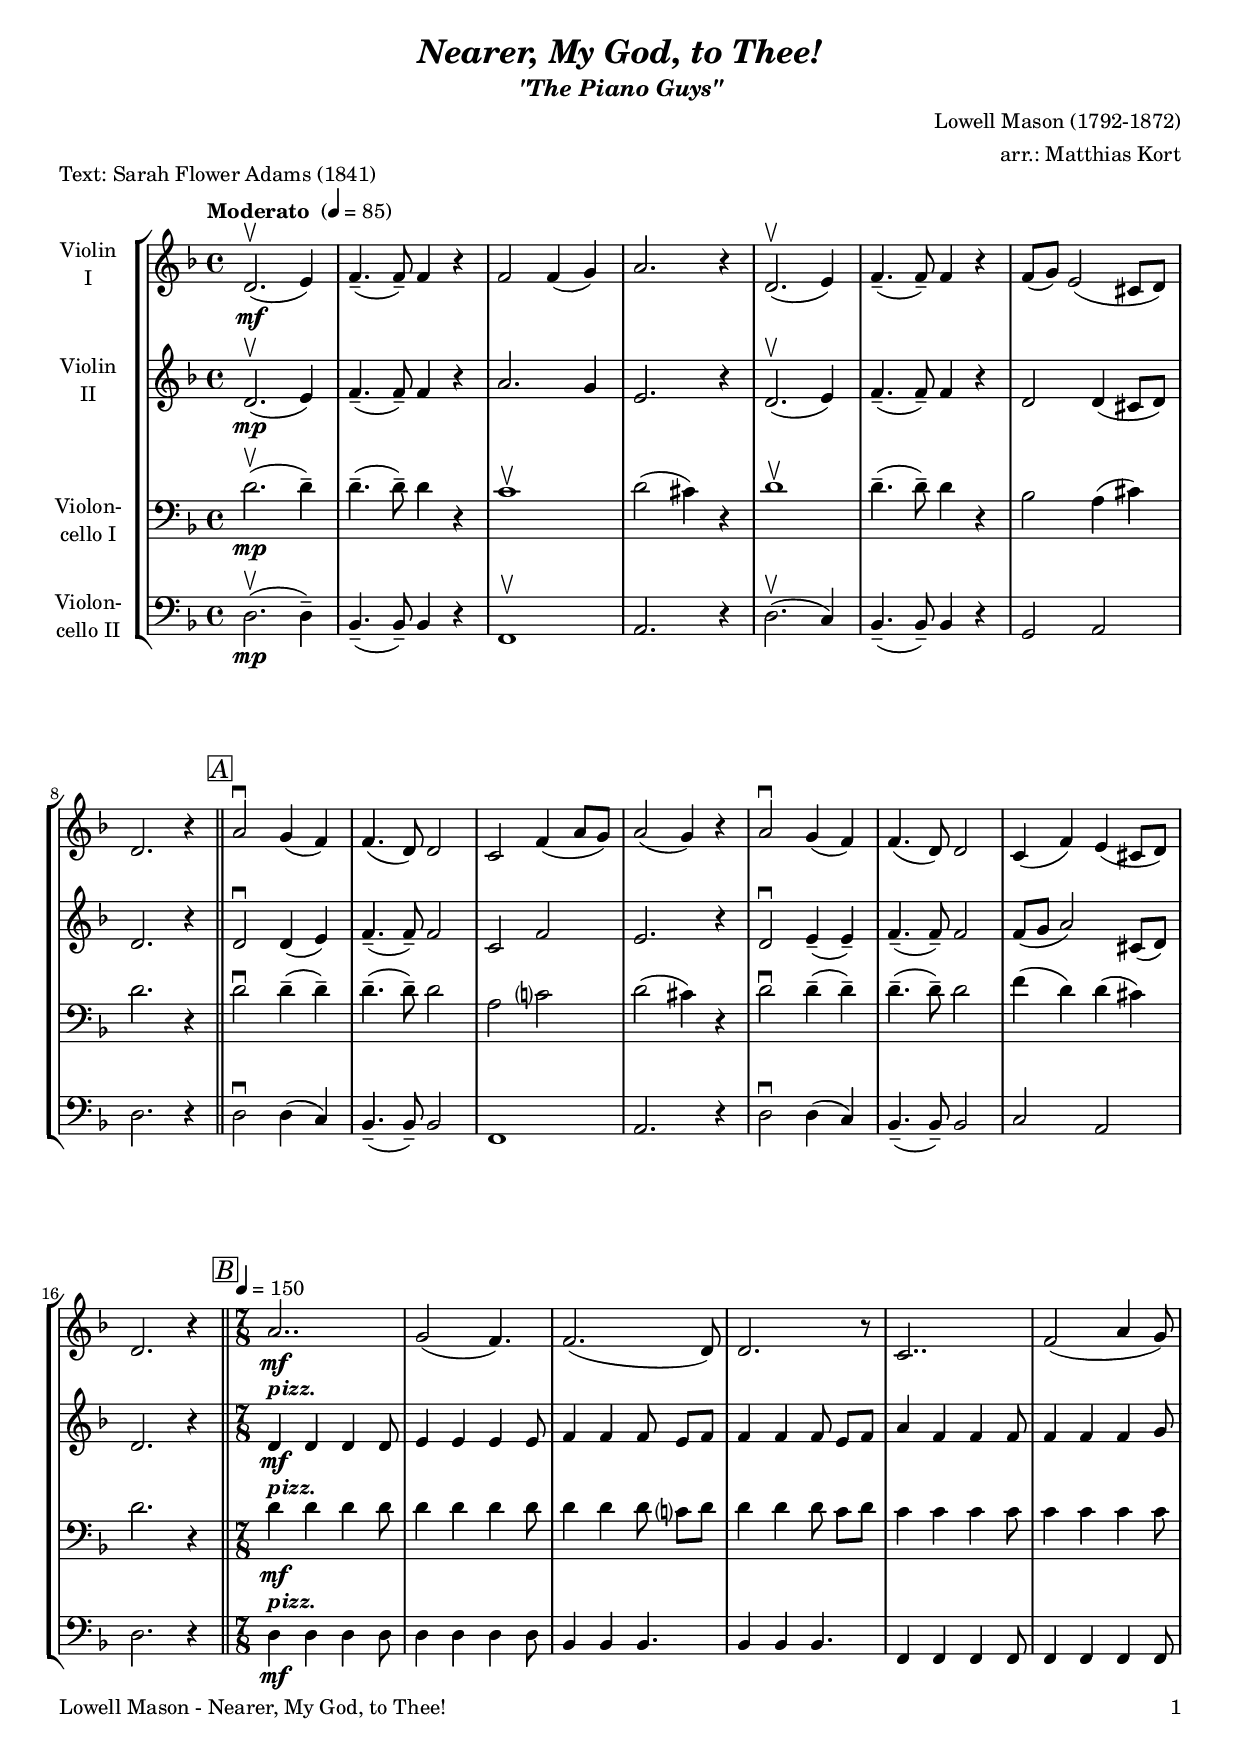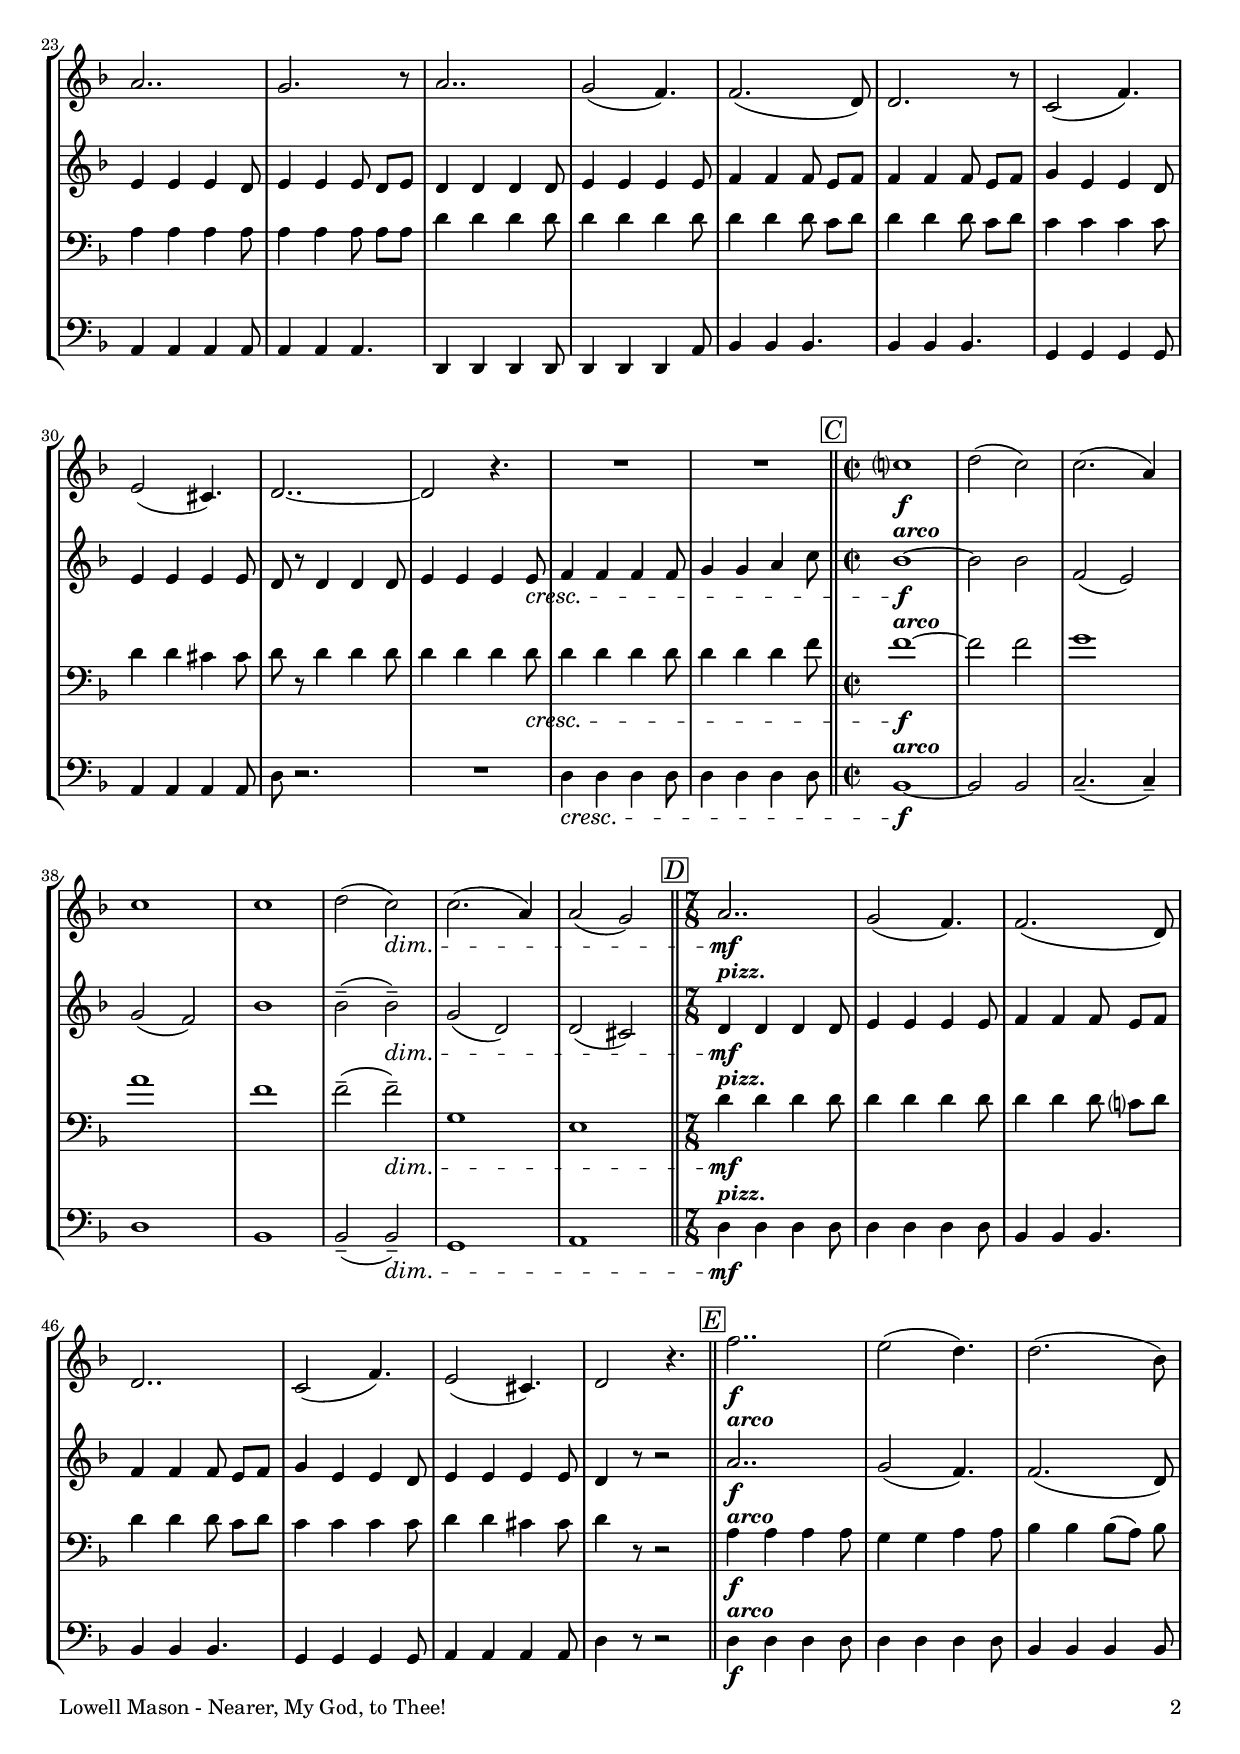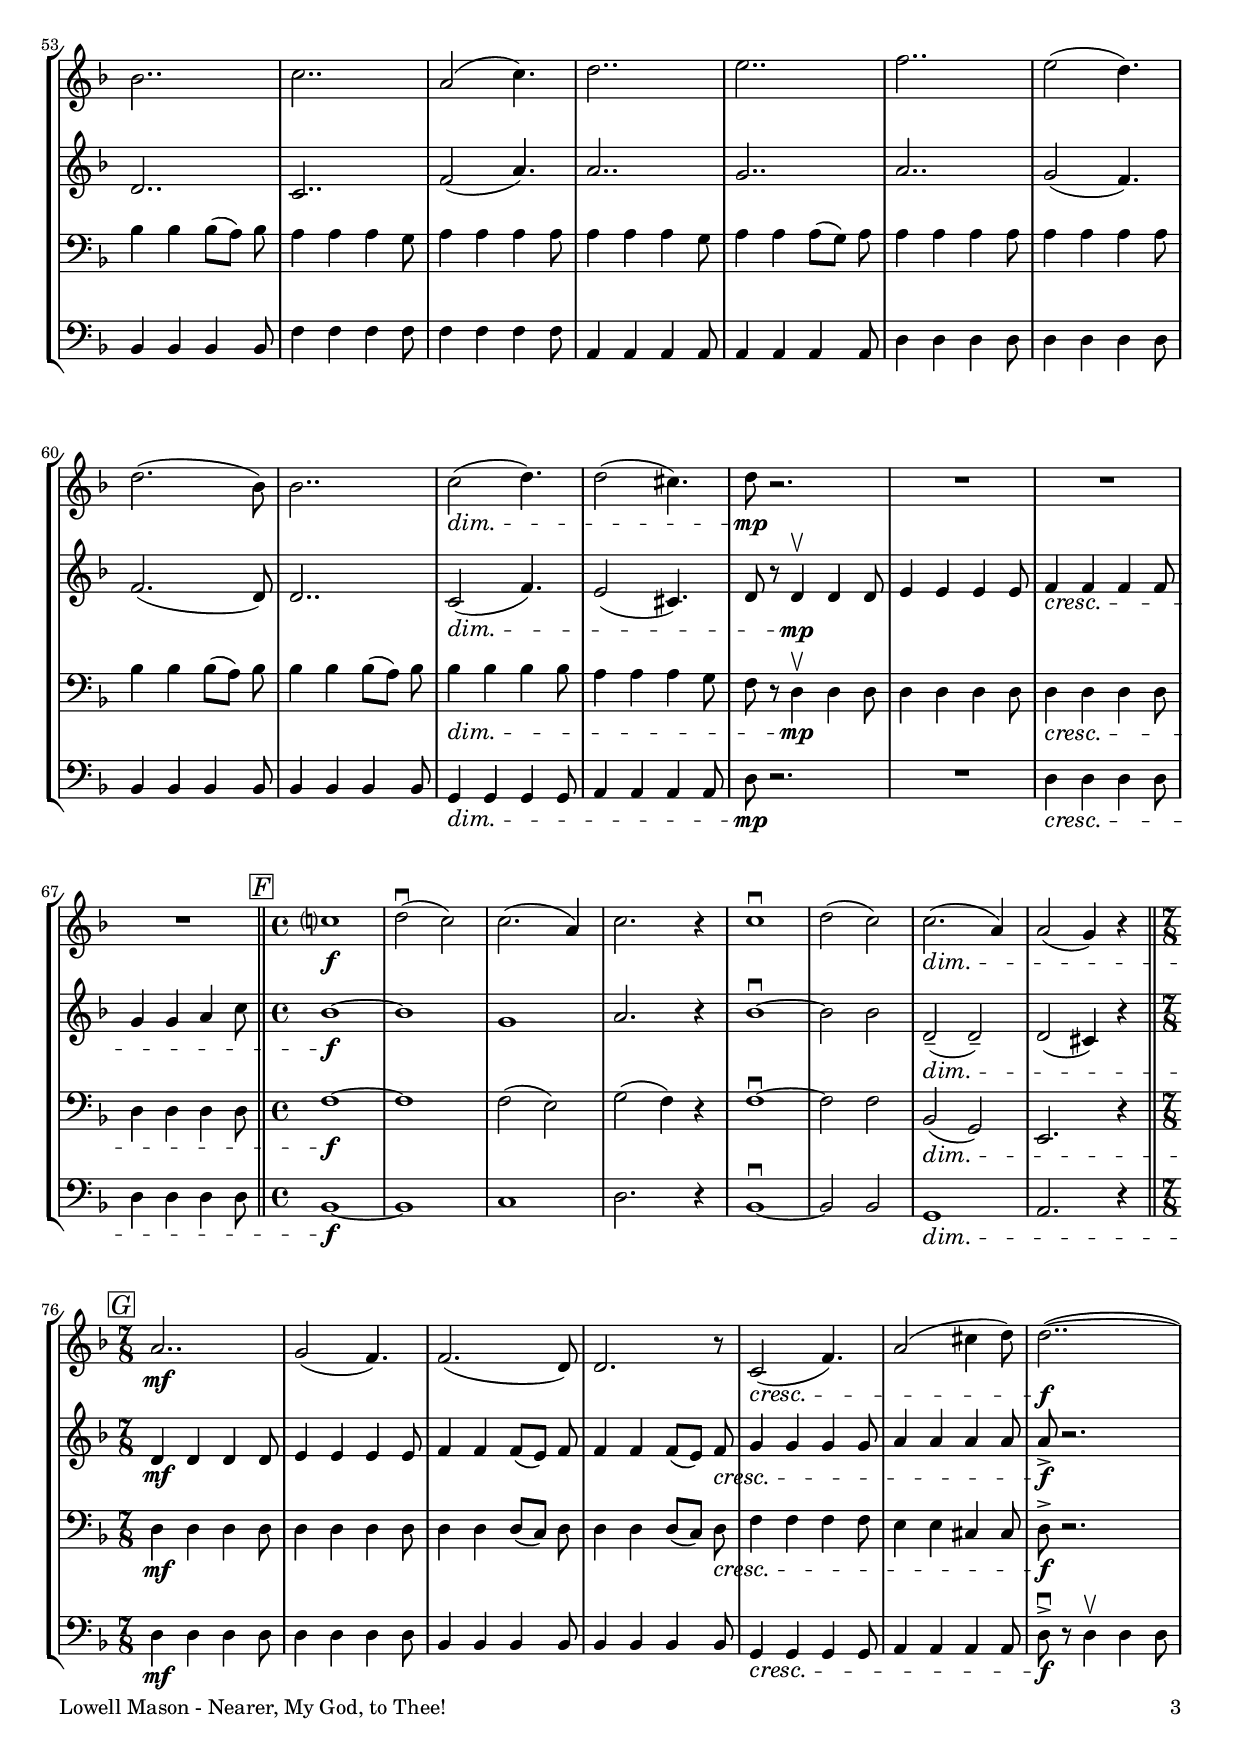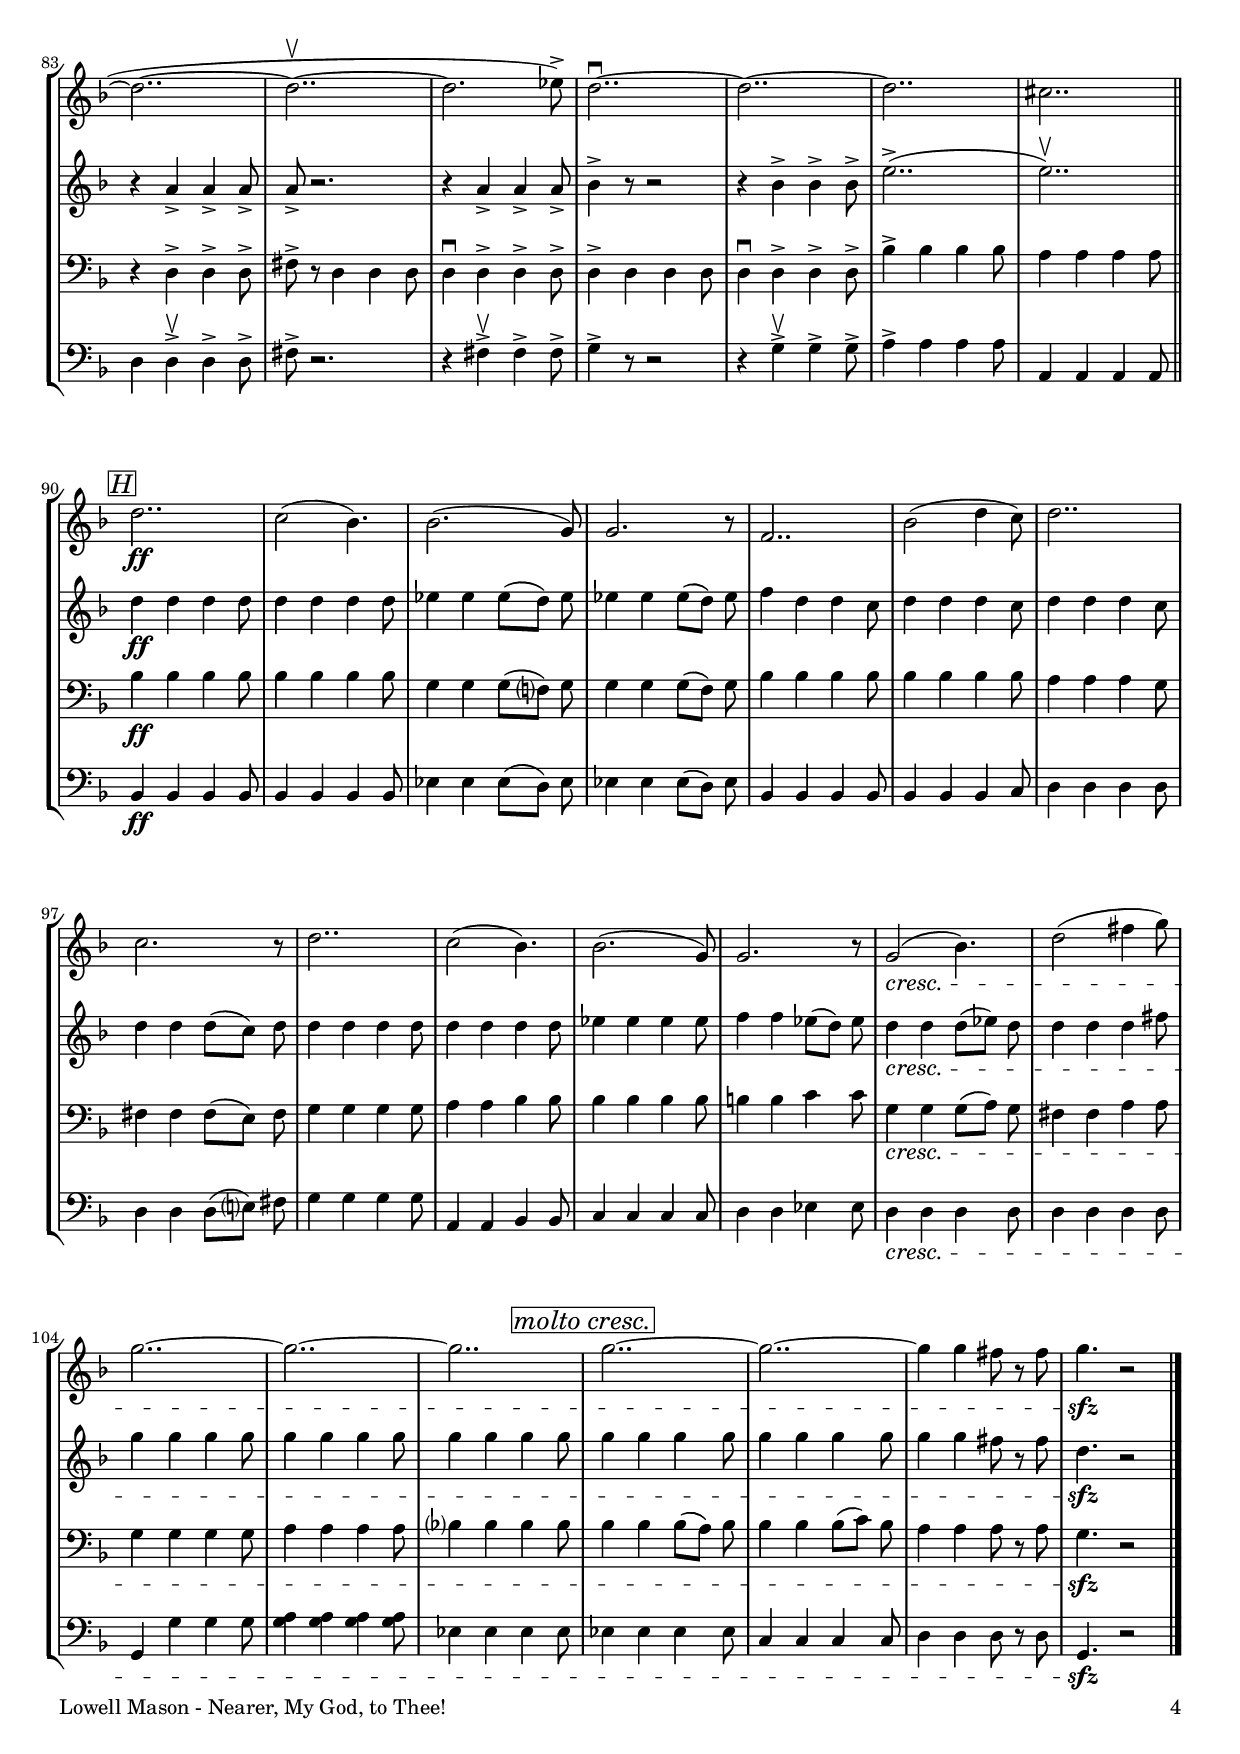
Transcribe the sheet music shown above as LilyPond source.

\version "2.20.2"
\include "deutsch.ly"

#(set-global-staff-size 18)

\header {
  title     = \markup \bold \italic "Nearer, My God, to Thee!"
  subtitle  = \markup \italic "\"The Piano Guys\""
  composer  = "Lowell Mason (1792-1872)"
  arranger  = "arr.: Matthias Kort"
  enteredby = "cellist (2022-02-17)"
  piece     = "Text: Sarah Flower Adams (1841)"
}

voiceconsts = {
  \key b \major
  \time 4/4
  \clef "treble"
%  \numericTimeSignature
  \compressEmptyMeasures
  % Set default beaming for all staves
  \set Timing.beamExceptions = #'()
  \set Timing.baseMoment     = #(ly:make-moment 3 4)
  \set Timing.beatStructure  = #'(1)
  \tempo "Moderato " 4=85
}

mivl = "violin"
mipz = "pizzicato strings"
miba = "cello"

boxa = { \bar "||" \mark \markup \box \italic "A" }
boxb = { \bar "||" \mark \markup \box \italic "B"
	 \tempo 4=150 \time 7/8
         % Set default beaming for all staves
	 \set Timing.beamExceptions = #'()
	 \set Timing.baseMoment     = #(ly:make-moment 1 8)
	 \set Timing.beatStructure  = #'(2 2 1 2)
       }
boxc = { \bar "||" \mark \markup \box \italic "C" \time 2/2 }
boxd = { \bar "||" \mark \markup \box \italic "D" \time 7/8
         % Set default beaming for all staves
	 \set Timing.beamExceptions = #'()
	 \set Timing.baseMoment     = #(ly:make-moment 1 8)
	 \set Timing.beatStructure  = #'(2 2 1 2)
       }
boxe = { \bar "||" \mark \markup \box \italic "E"
         % Set default beaming for all staves
	 \set Timing.beamExceptions = #'()
	 \set Timing.baseMoment     = #(ly:make-moment 1 8)
	 \set Timing.beatStructure  = #'(2 2 2 1)
       }
boxf = { \bar "||" \mark \markup \box \italic "F" \time 4/4 }
boxg = { \bar "||" \mark \markup \box \italic "G" \time 7/8
         % Set default beaming for all staves
	 \set Timing.beamExceptions = #'()
	 \set Timing.baseMoment     = #(ly:make-moment 1 8)
	 \set Timing.beatStructure  = #'(2 2 2 1)	 
       }
boxh = { \bar "||" \mark \markup \box \italic "H" }

arco = \markup \bold \italic "arco"
mocr = \mark \markup \box \italic "molto cresc."
pizz = \markup \bold \italic "pizz."
pori = \mark \markup \box \italic "poco rit."
rit  = \mark \markup \box \italic "rit."

va = \relative c' {
  \voiceconsts

  g2.(\upbow\mf a4)
  b4.(-- b8)-- b4 r
  b2 b4( c)
  d2. r4
  g,2.(\upbow a4)
  b4.(-- b8)-- b4 r
  b8( c) a2( fis8 g)
  g2. r4 \boxa
  d'2\downbow c4( b)

  b4.( g8) g2
  f b4( d8 c)
  d2( c4) r
  d2\downbow c4( b)
  b4.( g8) g2
  f4( b) a( fis8 g)
  g2. r4 \boxb
  d'2..\mf
  c2( b4.)
  b2.( g8)
  g2. r8

  f2..
  b2( d4 c8)
  d2..
  c2. r8
  d2..
  c2( b4.)
  b2.( g8)
  g2. r8
  f2( b4.)
  a2( fis4.)
  g2..~
  g2 r4.
  R8*14 \boxc
  f'?1\f
  g2( f)
  f2.( d4)
  f1
  f
  g2( f)\dim
  f2.( d4)
  d2( c) \boxd
  d2..\mf
  c2( b4.)
  b2.( g8)
  g2..
  f2( b4.)

  a2( fis4.)
  g2 r4. \boxe
  b'2..\f
  a2( g4.)
  g2.( es8)
  es2..
  f
  d2( f4.)
  g2..
  a
  b
  a2( g4.)
  g2.( es8)
  es2..

  f2(\dim g4.)
  g2( fis4.)
  g8\mp r2.
  R8*21 \boxf
  f?1\f
  g2(\downbow f)
  f2.( d4)
  f2. r4
  f1\downbow
  g2( f)
  f2.(\dim d4)
  d2( c4) r \boxg
  d2..\mf

  c2( b4.)
  b2.( g8)
  g2. r8
  f2(\cresc b4.)
  d2( fis4 g8)
  g2..(~\f
  g~
  g~\upbow
  g2. as8)->
  g2..~\downbow
  g~
  g
  fis \boxh
  g\ff

  f2( es4.)
  es2.( c8)
  c2. r8
  b2..
  es2( g4 f8)
  g2..
  f2. r8
  g2..
  f2( es4.)
  es2.( c8)
  c2. r8
  c2(\cresc es4.)
  g2( h4 c8)
  c2..~

  c~
  c \mocr
  c~
  c~
  c4 c h8 r h
  c4.\sfz r2 \bar "|."
}

vb = \relative c' {
  \voiceconsts

  g2.(\upbow\mp a4)
  b4.(-- b8)-- b4 r
  d2. c4
  a2. r4
  g2.(\upbow a4)
  b4.(-- b8)-- b4 r
  g2 g4(  fis8 g)

  g2. r4 \boxa
  g2\downbow g4( a)
  b4.(-- b8)-- b2
  f b
  a2. r4
  g2\downbow a4(-- a)--
  b4.(-- b8)-- b2
  b8( c d2) fis,8( g)
  g2. r4 \boxb
  \set Staff.midiInstrument = \mipz
  g4^\pizz\mf g g g8
  a4 a a a8
  b4 b b8 a b
  b4 b b8 a b
  d4 b b b8
  b4 b b c8
  a4 a a g8
  a4 a a8 g a
  g4 g g g8
  a4 a a a8
  b4 b b8 a b
  b4 b b8 a b
  c4 a a g8
  a4 a a a8

  g r g4 g g8
  a4 a a a8\cresc
  b4 b b b8
  c4 c d f8 \boxc
  \set Staff.midiInstrument = \mivl
  es1~^\arco\f
  es2 es
  b( a)
  c( b)
  es1

  es2(-- es)--\dim
  c( g)
  g( fis) \boxd
  \set Staff.midiInstrument = \mipz
  g4^\pizz\mf g g g8
  a4 a a a8
  b4 b b8 a b
  b4 b b8 a b
  c4 a a g8

  a4 a a a8
  g4 r8 r2 \boxe
  \set Staff.midiInstrument = \mivl
  d'2..^\arco\f
  c2( b4.)
  b2.( g8)
  g2..
  f
  b2( d4.)
  d2..
  c
  d
  c2( b4.)

  b2.( g8)
  g2..
  f2(\dim b4.)
  a2( fis4.)
  g8 r g4\upbow\mp g g8
  a4 a a a8
  b4\cresc b b b8
  c4 c d f8 \boxf
  es1~\f

  es
  c
  d2. r4
  es1~\downbow
  es2 es
  g,(--\dim g)--
  g( fis4) r \boxg
  g4\mf g g g8
  a4 a a a8
  b4 b b8( a) b

  b4 b b8( a) b\cresc
  c4 c c c8
  d4 d d d8
  d->\f r2.
  r4 d-> d-> d8->
  d-> r2.
  r4 d-> d-> d8->

  es4-> r8 r2
  r4 es4-> es-> es8->
  a2..(->
  a)\upbow \boxh
  g4\ff g g g8
  g4 g g g8
  as4 as as8( g) as
  as4 as as8( g) as

  b4 g g f8
  g4 g g f8
  g4 g g f8
  g4 g g8( f) g8
  g4 g g g8
  g4 g g g8
  as4 as as as8

  b4 b as8( g) as8
  g4\cresc g g8( as) g8
  g4 g g h8
  c4 c c c8
  c4 c c c8

  c4 c c c8 \mocr
  c4 c c c8

  c4 c c c8
  c4 c h8 r h
  g4.\sfz r2 \bar "|."
}

vc = \relative c' {
  \voiceconsts
  \clef "bass"

  g2.(\upbow\mp g4)--
  g4.(-- g8)-- g4 r
  f1\upbow
  g2( fis4) r
  g1\upbow
  g4.(-- g8)-- g4 r
  es2 d4( fis)
  g2. r4 \boxa
  g2\downbow g4(-- g)--

  g4.(-- g8)-- g2
  d f?
  g( fis4) r
  g2\downbow g4(-- g)--
  g4.(-- g8)-- g2
  b4( g) g( fis)
  g2. r4 \boxb
  \set Staff.midiInstrument = \mipz
  g4^\pizz\mf g g g8
  g4 g g g8

  g4 g g8 f? g
  g4 g g8 f g
  f4 f f f8
  f4 f f f8
  d4 d d d8
  d4 d d8 d d
  g4 g g g8
  g4 g g g8

  g4 g g8 f g
  g4 g g8 f g
  f4 f f f8
  g4 g fis fis8
  g r g4 g g8
  g4 g g g8\cresc
  g4 g g g8
  g4 g g b8 \boxc
  \set Staff.midiInstrument = \miba

  b1~^\arco\f
  b2 b
  c1
  d
  b
  b2(-- b)--\dim
  c,1
  a \boxd
  \set Staff.midiInstrument = \mipz
  g'4^\pizz\mf g g g8
  g4 g g g8
  g4 g g8 f? g
  g4 g g8 f g

  f4 f f f8
  g4 g fis fis8
  g4 r8 r2 \boxe
  \set Staff.midiInstrument = \miba
  d4^\arco\f d d d8
  c4 c d d8
  es4 es es8( d) es
  es4 es es8( d) es

  d4 d d c8
  d4 d d d8
  d4 d d c8
  d4 d d8( c) d
  d4 d d d8
  d4 d d d8

  es4 es es8( d) es
  es4 es es8( d) es
  es4\dim es es es8
  d4 d d c8
  b r g4\upbow\mp g g8
  g4 g g g8
  g4\cresc g g g8

  g4 g g g8 \boxf
  b1~\f
  b
  b2( a)
  c( b4) r
  b1~\downbow
  b2 b
  es,(\dim c)
  a2. r4 \boxg
  g'4\mf g g g8
  g4 g g g8

  g4 g g8( f) g
  g4 g g8( f) g\cresc
  b4 b b b8
  a4 a fis4 fis8
  g->\f r2.
  r4 g-> g-> g8->
  h-> r g4 g g8
  g4\downbow g-> g-> g8->

  g4-> g g g8
  g4\downbow g-> g-> g8->
  es'4-> es es es8
  d4 d d d8 \boxh
  es4\ff es es es8
  es4 es es es8
  c4 c c8( b?) c

  c4 c c8( b) c
  es4 es es es8
  es4 es es es8
  d4 d d c8
  h4 h h8( a) h
  c4 c c c8
  d4 d es es8

  es4 es es es8
  e4 e f f8
  c4\cresc c c8( d) c
  h4 h d d8
  c4 c c c8
  d4 d d d8

  es?4 es es es8 \mocr
  es4 es es8( d) es
  es4 es es8( f) es
  d4 d d8 r d
  c4.\sfz r2 \bar "|."
}

vd = \relative c {
  \voiceconsts
  \clef "bass"

  g2.(\upbow\mp g4)--
  es4.(-- es8)-- es4 r
  b1\upbow
  d2. r4
  g2.(\upbow f4)
  es4.(-- es8)-- es4 r
  c2 d
  g2. r4 \boxa

  g2\downbow g4( f)
  es4.(-- es8)-- es2
  b1
  d2. r4
  g2\downbow g4( f)
  es4.(-- es8)-- es2
  f d
  g2. r4 \boxb
  \set Staff.midiInstrument = \mipz
  g4^\pizz\mf g g g8
  g4 g g g8

  es4 es es4.
  es4 es es4.
  b4 b b b8
  b4 b b b8
  d4 d d d8
  d4 d d4.
  g,4 g g g8
  g4 g g d'8

  es4 es es4.
  es4 es es4.
  c4 c c c8
  d4 d d d8
  g r2.
  R8*7
  g4\cresc g g g8
  g4 g g g8 \boxc
  \set Staff.midiInstrument = \miba

  es1~^\arco\f
  es2 es
  f2.(-- f4)--
  g1
  es
  es2(-- es)--\dim
  c1
  d \boxd
  \set Staff.midiInstrument = \mipz
  g4^\pizz\mf g g g8
  g4 g g g8
  es4 es es4.

  es4 es es4.
  c4 c c c8
  d4 d d d8
  g4 r8 r2 \boxe
  \set Staff.midiInstrument = \miba
  g4^\arco\f g g g8
  g4 g g g8
  es4 es es es8

  es4 es es es8
  b'4 b b b8
  b4 b b b8
  d,4 d d d8
  d4 d d d8
  g4 g g g8

  g4 g g g8
  es4 es es es8
  es4 es es es8
  c4\dim c c c8
  d4 d d d8
  g\mp r2.
  R8*7

  g4\cresc g g g8
  g4 g g g8 \boxf
  es1~\f
  es
  f
  g2. r4
  es1~\downbow
  es2 es
  c1\dim
  d2. r4 \boxg

  g\mf g g g8
  g4 g g g8
  es4 es es es8
  es4 es es es8
  c4\cresc c c c8
  d4 d d d8

  g->\downbow\f r g4\upbow g g8
  g4 g->\upbow g-> g8->
  h-> r2.
  r4 h->\upbow h-> h8->
  c4-> r8 r2
  r4 c->\upbow c-> c8->
  d4-> d d d8

  d,4 d d d8 \boxh
  es4\ff es es es8
  es4 es es es8
  as4 as as8( g) as
  as4 as as8( g) as

  es4 es es es8
  es4 es es f8
  g4 g g g8
  g4 g g8( a?) h
  c4 c c c8
  d,4 d es es8

  f4 f f f8
  g4 g as as8
  g4\cresc g g g8
  g4 g g g8
  c,4 c' c c8
  <c d>4 <c d> <c d> <c d>8

  as4 as as as8 \mocr
  as4 as as as8
  f4 f f f8
  g4 g g8 r g
  c,4.\sfz r2 \bar "|."
}


music = \new StaffGroup <<
      \new Staff {
	\set Staff.midiInstrument = \mivl
	\set Staff.instrumentName = \markup \center-column { "Violin" "I" }
	\transpose b f' { \va }
      }

      \new Staff {
	\set Staff.midiInstrument = \mivl
	\set Staff.instrumentName = \markup \center-column { "Violin" "II" }
	\transpose b f' { \vb }
      }

      \new Staff {
	\set Staff.midiInstrument = \miba
	\set Staff.instrumentName = \markup \center-column { "Violon-" "cello I" }
	\transpose b f' { \vc }
      }

      \new Staff {
	\set Staff.midiInstrument = \miba
	\set Staff.instrumentName = \markup \center-column { "Violon-" "cello II" }
	\transpose b f' { \vd }
      }
>>

\book {
   \paper {
    print-page-number = ##t
    print-first-page-number = ##t
    ragged-last-bottom = ##f
    oddHeaderMarkup = \markup \null
    evenHeaderMarkup = \markup \null
    oddFooterMarkup = \markup {
      \fill-line {
        \on-the-fly #print-page-number-check-first
        "Lowell Mason - Nearer, My God, to Thee!" \fromproperty #'page:page-number-string
      }
    }
    evenFooterMarkup = \oddFooterMarkup
  } \score {
    \music
    \layout {}
  }

  \score {
    \unfoldRepeats \music

    \midi {
      \context {
        \Score
      }
    }
  }
}